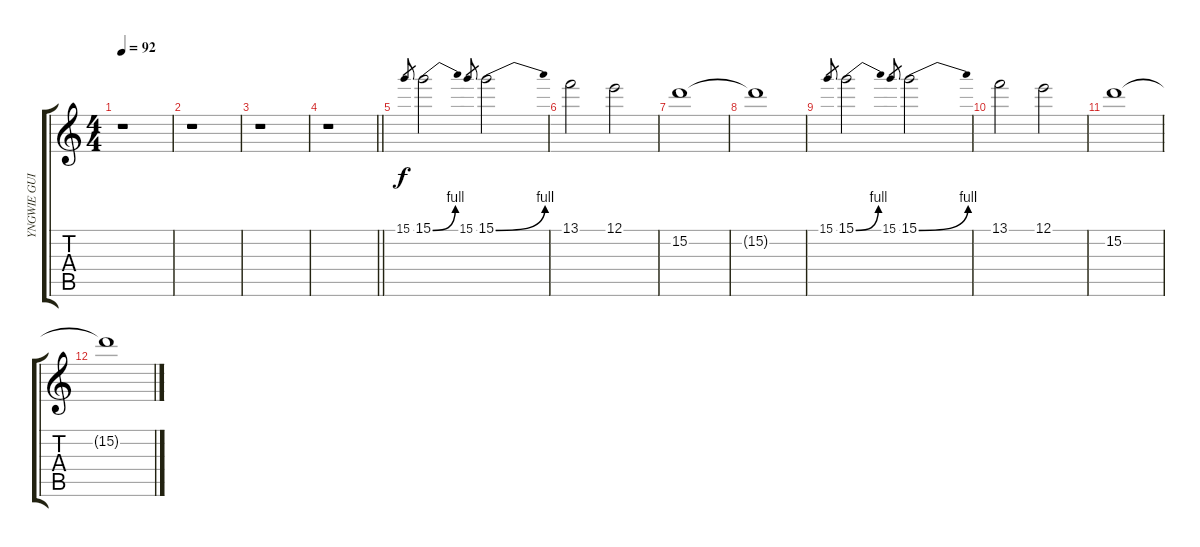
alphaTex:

\track ("YNGWIE GUITAR 3" "YNGWIE GUI") {instrument overdrivenguitar}
\staff {score tabs}
\tuning (E4 B3 G3 D3 A2 E2) {hide}
\ts (4 4)
\tempo 92
\clef g2
\ks c
r.1{dy f} |
r.1 |
r.1 |
\barLineRight lightlight
r.1 |
15.1.8{gr} 15.1{be (bend 0 0 60 4)}.2 15.1.8{gr} 15.1{be (bend 0 0 60 4)}.2 |
13.1.2 12.1.2 |
15.2.1 |
15.2{t}.1 |
15.1.8{gr} 15.1{be (bend 0 0 60 4)}.2 15.1.8{gr} 15.1{be (bend 0 0 60 4)}.2 |
13.1.2 12.1.2 |
15.2.1 |
15.2{t}.1
